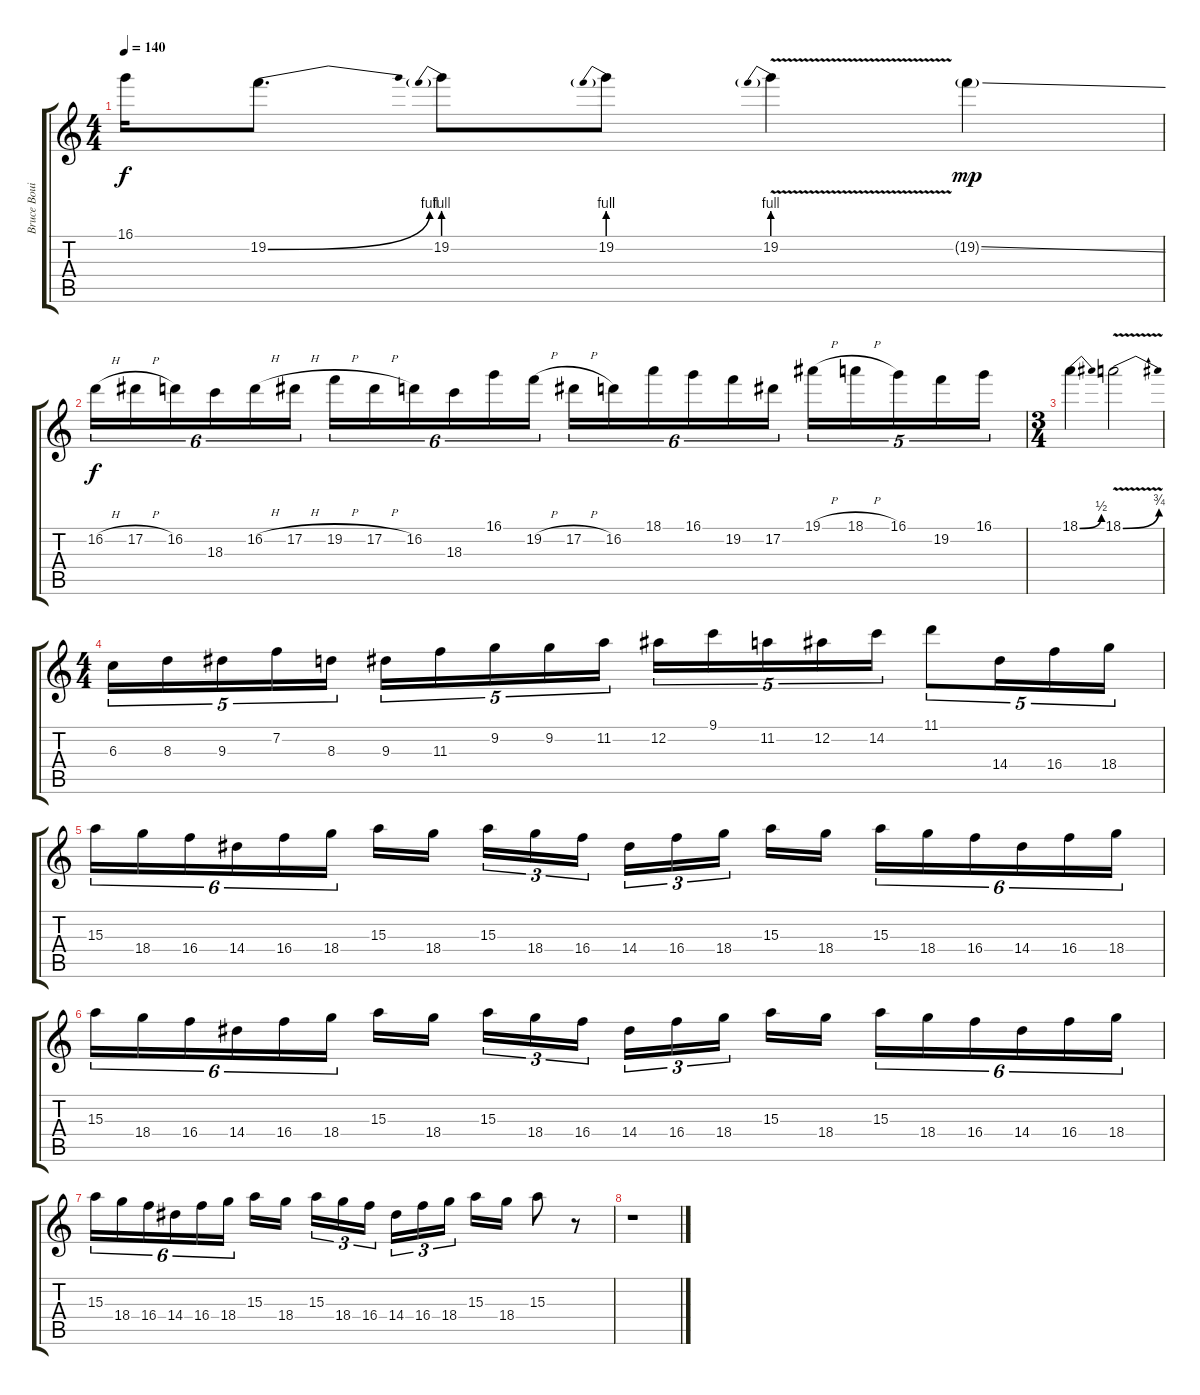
\track ("Bruce Bouillet" "Bruce Boui") {instrument distortionguitar}
\staff {score tabs}
\tuning (Eb4 Bb3 Gb3 Db3 Ab2 Eb2) {hide}
\ts (4 4)
\tempo 140
\clef g2
\ks c
16.1.16{dy f} 19.2{be (bend 0 0 60 4)}.8{d} 19.2{be (prebend 0 4 60 4)}.8 19.2{be (prebend 0 4 60 4)}.8 19.2{be (prebend 0 4 60 4) v}.4 19.2{ss g}.4{dy mp} |
16.2{h}.16{tu (6 4) dy f} 17.2{h}.16{tu (6 4)} 16.2.16{tu (6 4)} 18.3.16{tu (6 4)} 16.2{h}.16{tu (6 4)} 17.2{h}.16{tu (6 4)} 19.2{h}.16{tu (6 4)} 17.2{h}.16{tu (6 4)} 16.2.16{tu (6 4)} 18.3.16{tu (6 4)} 16.1.16{tu (6 4)} 19.2{h}.16{tu (6 4)} 17.2{h}.16{tu (6 4)} 16.2.16{tu (6 4)} 18.1.16{tu (6 4)} 16.1.16{tu (6 4)} 19.2.16{tu (6 4)} 17.2.16{tu (6 4)} 19.1{h}.16{tu (5 4)} 18.1{h}.16{tu (5 4)} 16.1.16{tu (5 4)} 19.2.16{tu (5 4)} 16.1.16{tu (5 4)} |
\ts (3 4)
18.1{be (bend 0 0 60 2)}.4 18.1{be (bend 0 0 60 3) v}.2 |
\ts (4 4)
6.3.16{tu (5 4)} 8.3.16{tu (5 4)} 9.3.16{tu (5 4)} 7.2.16{tu (5 4)} 8.3.16{tu (5 4)} 9.3.16{tu (5 4)} 11.3.16{tu (5 4)} 9.2.16{tu (5 4)} 9.2.16{tu (5 4)} 11.2.16{tu (5 4)} 12.2.16{tu (5 4)} 9.1.16{tu (5 4)} 11.2.16{tu (5 4)} 12.2.16{tu (5 4)} 14.2.16{tu (5 4)} 11.1.8{tu (5 4)} 14.4.16{tu (5 4)} 16.4.16{tu (5 4)} 18.4.16{tu (5 4)} |
15.3.16{tu (6 4)} 18.4.16{tu (6 4)} 16.4.16{tu (6 4)} 14.4.16{tu (6 4)} 16.4.16{tu (6 4)} 18.4.16{tu (6 4)} 15.3.16 18.4.16{beam splitsecondary} 15.3.16{tu (3 2)} 18.4.16{tu (3 2)} 16.4.16{tu (3 2)} 14.4.16{tu (3 2)} 16.4.16{tu (3 2)} 18.4.16{tu (3 2) beam splitsecondary} 15.3.16 18.4.16 15.3.16{tu (6 4)} 18.4.16{tu (6 4)} 16.4.16{tu (6 4)} 14.4.16{tu (6 4)} 16.4.16{tu (6 4)} 18.4.16{tu (6 4)} |
15.3.16{tu (6 4)} 18.4.16{tu (6 4)} 16.4.16{tu (6 4)} 14.4.16{tu (6 4)} 16.4.16{tu (6 4)} 18.4.16{tu (6 4)} 15.3.16 18.4.16{beam splitsecondary} 15.3.16{tu (3 2)} 18.4.16{tu (3 2)} 16.4.16{tu (3 2)} 14.4.16{tu (3 2)} 16.4.16{tu (3 2)} 18.4.16{tu (3 2) beam splitsecondary} 15.3.16 18.4.16 15.3.16{tu (6 4)} 18.4.16{tu (6 4)} 16.4.16{tu (6 4)} 14.4.16{tu (6 4)} 16.4.16{tu (6 4)} 18.4.16{tu (6 4)} |
15.3.16{tu (6 4)} 18.4.16{tu (6 4)} 16.4.16{tu (6 4)} 14.4.16{tu (6 4)} 16.4.16{tu (6 4)} 18.4.16{tu (6 4)} 15.3.16 18.4.16{beam splitsecondary} 15.3.16{tu (3 2)} 18.4.16{tu (3 2)} 16.4.16{tu (3 2)} 14.4.16{tu (3 2)} 16.4.16{tu (3 2)} 18.4.16{tu (3 2) beam splitsecondary} 15.3.16 18.4.16 15.3.8 r.8 |
r.1
